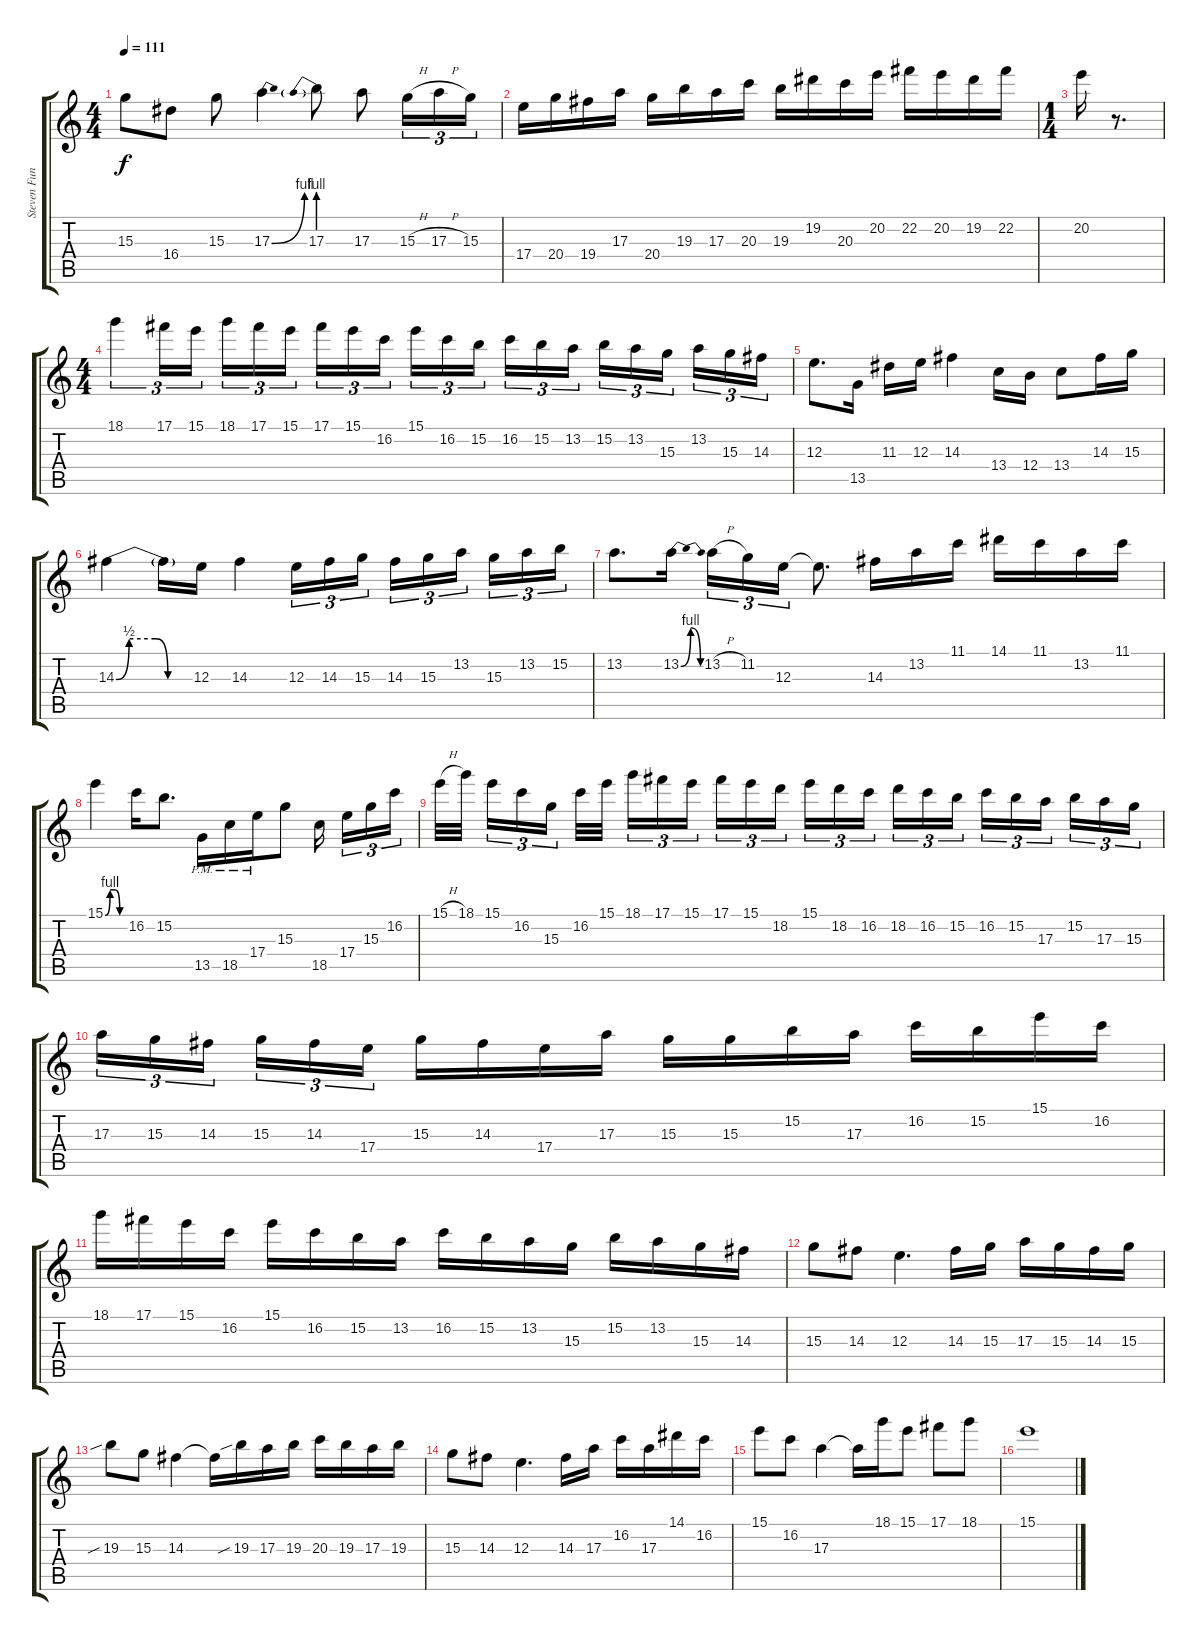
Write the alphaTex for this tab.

\track ("Steven Funderburk lead" "Steven Fun") {instrument electricguitarclean}
\staff {score tabs}
\tuning (Db4 Ab3 E3 B2 Gb2 B1) {hide}
\ts (4 4)
\tempo 111
\clef g2
\ks c
15.3.8{dy f} 16.4.8 15.3.8 17.3{be (bend 0 0 60 4)}.4 17.3{be (prebend 0 4 60 4)}.8 17.3.8 15.3{h}.16{tu (3 2)} 17.3{h}.16{tu (3 2)} 15.3.16{tu (3 2)} |
17.4.16 20.4.16 19.4.16 17.3.16 20.4.16 19.3.16 17.3.16 20.3.16 19.3.16 19.2.16 20.3.16 20.2.16 22.2.16 20.2.16 19.2.16 22.2.16 |
\ts (1 4)
20.2.16 r.8{d} |
\ts (4 4)
18.1.4{tu (3 2)} 17.1.16{tu (3 2)} 15.1.16{tu (3 2)} 18.1.16{tu (3 2)} 17.1.16{tu (3 2)} 15.1.16{tu (3 2) beam splitsecondary} 17.1.16{tu (3 2)} 15.1.16{tu (3 2)} 16.2.16{tu (3 2)} 15.1.16{tu (3 2)} 16.2.16{tu (3 2)} 15.2.16{tu (3 2) beam splitsecondary} 16.2.16{tu (3 2)} 15.2.16{tu (3 2)} 13.2.16{tu (3 2)} 15.2.16{tu (3 2)} 13.2.16{tu (3 2)} 15.3.16{tu (3 2) beam splitsecondary} 13.2.16{tu (3 2)} 15.3.16{tu (3 2)} 14.3.16{tu (3 2)} |
12.3.8{d} 13.5.16 11.3.16 12.3.16 14.3.4 13.4.16 12.4.16 13.4.8 14.3.16 15.3.16 |
14.3{be (custom 0 0 10 2 30 2 40 0 60 0)}.4 14.3{t}.16 12.3.16 14.3.4 12.3.16{tu (3 2)} 14.3.16{tu (3 2)} 15.3.16{tu (3 2)} 14.3.16{tu (3 2)} 15.3.16{tu (3 2)} 13.2.16{tu (3 2) beam splitsecondary} 15.3.16{tu (3 2)} 13.2.16{tu (3 2)} 15.2.16{tu (3 2)} |
13.2.8{d} 13.2{be (bendrelease 0 0 17 4 43 4 60 0)}.16 13.2{h}.16{tu (3 2)} 11.2.16{tu (3 2)} 12.3.16{tu (3 2)} 12.3{t}.8{d} 14.3.16 13.2.16 11.1.16 14.1.16 11.1.16 13.2.16 11.1.16 |
15.1{be (custom 0 0 15 4 30 4 45 0 60 0)}.4 16.2.16 15.2.8{d} 13.5{pm}.16 18.5{pm}.16 17.4{pm}.16 15.3.8 18.5.16{beam splitsecondary} 17.4.16{tu (3 2)} 15.3.16{tu (3 2)} 16.2.16{tu (3 2)} |
15.1{h}.32 18.1.32{beam splitsecondary} 15.1.16{tu (3 2)} 16.2.16{tu (3 2)} 15.3.16{tu (3 2) beam splitsecondary} 16.2.32 15.1.32 18.1.16{tu (3 2)} 17.1.16{tu (3 2)} 15.1.16{tu (3 2) beam splitsecondary} 17.1.16{tu (3 2)} 15.1.16{tu (3 2)} 18.2.16{tu (3 2)} 15.1.16{tu (3 2)} 18.2.16{tu (3 2)} 16.2.16{tu (3 2) beam splitsecondary} 18.2.16{tu (3 2)} 16.2.16{tu (3 2)} 15.2.16{tu (3 2)} 16.2.16{tu (3 2)} 15.2.16{tu (3 2)} 17.3.16{tu (3 2) beam splitsecondary} 15.2.16{tu (3 2)} 17.3.16{tu (3 2)} 15.3.16{tu (3 2)} |
17.3.16{tu (3 2)} 15.3.16{tu (3 2)} 14.3.16{tu (3 2) beam splitsecondary} 15.3.16{tu (3 2)} 14.3.16{tu (3 2)} 17.4.16{tu (3 2)} 15.3.16 14.3.16 17.4.16 17.3.16 15.3.16 15.3.16 15.2.16 17.3.16 16.2.16 15.2.16 15.1.16 16.2.16 |
18.1.16 17.1.16 15.1.16 16.2.16 15.1.16 16.2.16 15.2.16 13.2.16 16.2.16 15.2.16 13.2.16 15.3.16 15.2.16 13.2.16 15.3.16 14.3.16 |
15.3.8 14.3.8 12.3.4{d} 14.3.16 15.3.16 17.3.16 15.3.16 14.3.16 15.3.16 |
19.3{sib}.8 15.3.8 14.3.4 14.3{t}.16 19.3{sib}.16 17.3.16 19.3.16 20.3.16 19.3.16 17.3.16 19.3.16 |
15.3.8 14.3.8 12.3.4{d} 14.3.16 17.3.16 16.2.16 17.3.16 14.1.16 16.2.16 |
15.1.8 16.2.8 17.3.4 17.3{t}.16 18.1.16 15.1.8 17.1.8 18.1.8 |
15.1.1
